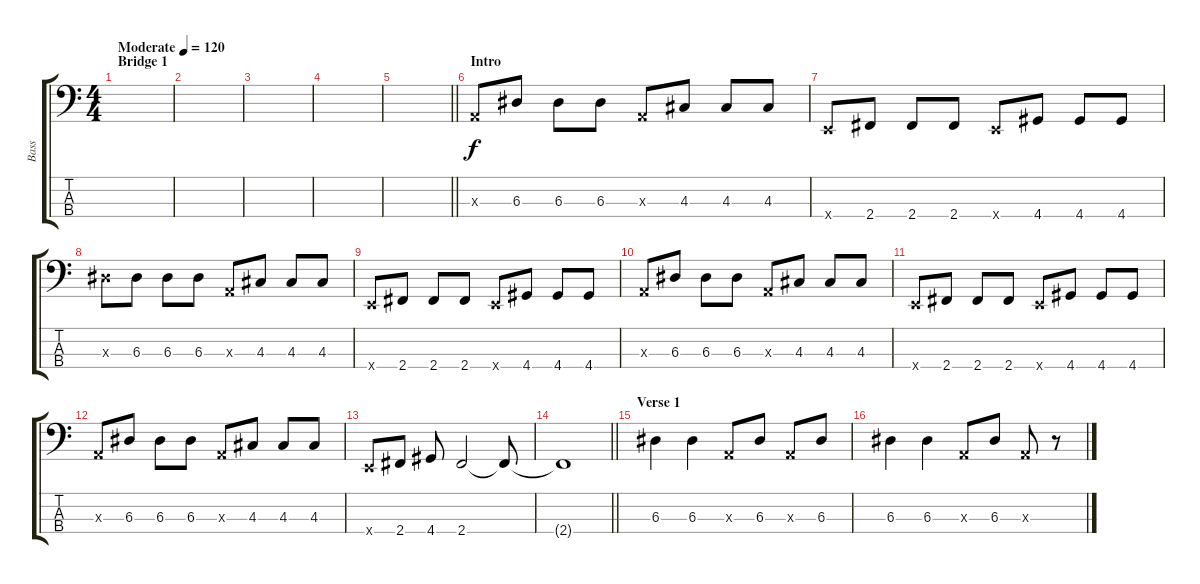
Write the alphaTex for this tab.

\track ("Bass" "Bass") {instrument electricbassfinger}
\staff {score tabs}
\tuning (G2 D2 A1 E1) {hide}
\ts (4 4)
\section ("" "Bridge 1")
\tempo (120 "Moderate")
\clef f4
\ks c
|
|
|
|
\barLineRight lightlight
|
\section ("" "Intro")
0.3{x}.8 6.3.8 6.3.8 6.3.8 0.3{x}.8 4.3.8 4.3.8 4.3.8 |
0.4{x}.8 2.4.8 2.4.8 2.4.8 0.4{x}.8 4.4.8 4.4.8 4.4.8 |
6.3{x}.8 6.3.8 6.3.8 6.3.8 0.3{x}.8 4.3.8 4.3.8 4.3.8 |
0.4{x}.8 2.4.8 2.4.8 2.4.8 0.4{x}.8 4.4.8 4.4.8 4.4.8 |
0.3{x}.8 6.3.8 6.3.8 6.3.8 0.3{x}.8 4.3.8 4.3.8 4.3.8 |
0.4{x}.8 2.4.8 2.4.8 2.4.8 0.4{x}.8 4.4.8 4.4.8 4.4.8 |
0.3{x}.8 6.3.8 6.3.8 6.3.8 0.3{x}.8 4.3.8 4.3.8 4.3.8 |
0.4{x}.8 2.4.8 4.4.8 2.4.2 2.4{t}.8 |
\barLineRight lightlight
2.4{t}.1 |
\section ("" "Verse 1")
6.3.4 6.3.4 0.3{x}.8 6.3.8 0.3{x}.8 6.3.8 |
6.3.4 6.3.4 0.3{x}.8 6.3.8 0.3{x}.8 r.8
